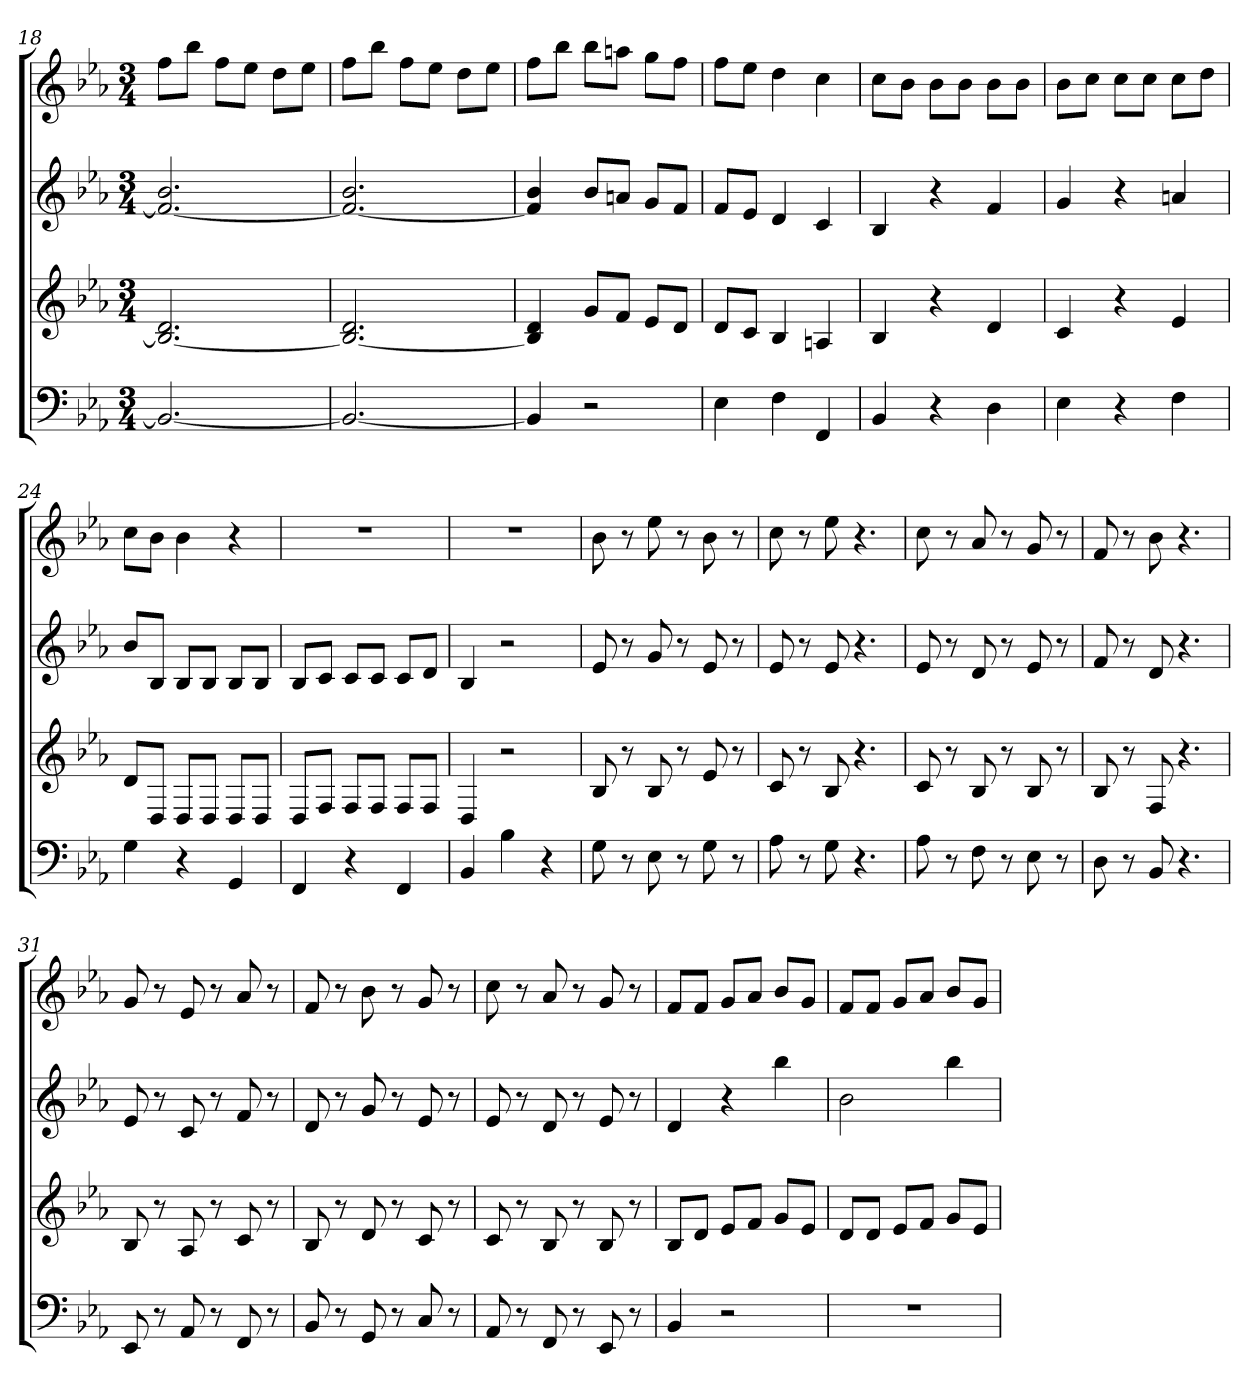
**kern	**kern	**kern	**kern
*part4	*part3	*part2	*part1
*staff4	*staff3	*staff2	*staff1
*k[b-e-a-]	*k[b-e-a-]	*k[b-e-a-]	*k[b-e-a-]
*E-:	*E-:	*E-:	*E-:
*M3/4	*M3/4	*M3/4	*M3/4
=18	=18	=18	=18
2.BB-_	2.B-_ 2.d	2.f_ 2.b-	8ffL
.	.	.	8bb-J
.	.	.	8ffL
.	.	.	8ee-J
.	.	.	8ddL
.	.	.	8ee-J
=19	=19	=19	=19
2.BB-_	2.B-_ 2.d	2.f_ 2.b-	8ffL
.	.	.	8bb-J
.	.	.	8ffL
.	.	.	8ee-J
.	.	.	8ddL
.	.	.	8ee-J
=20	=20	=20	=20
4BB-]	4B-] 4d	4f] 4b-	8ffL
.	.	.	8bb-J
2r	8gL	8b-L	8bb-L
.	8fJ	8anJ	8aanJ
.	8e-L	8gL	8ggL
.	8dJ	8fJ	8ffJ
=21	=21	=21	=21
4E-	8dL	8fL	8ffL
.	8cJ	8e-J	8ee-J
4F	4B-	4d	4dd
4FF	4An	4c	4cc
=22	=22	=22	=22
4BB-	4B-	4B-	8ccL
.	.	.	8b-J
4r	4r	4r	8b-L
.	.	.	8b-J
4D	4d	4f	8b-L
.	.	.	8b-J
=23	=23	=23	=23
4E-	4c	4g	8b-L
.	.	.	8ccJ
4r	4r	4r	8ccL
.	.	.	8ccJ
4F	4e-	4an	8ccL
.	.	.	8ddJ
=24	=24	=24	=24
4G	8dL	8b-L	8ccL
.	8DJ	8B-J	8b-J
4r	8DL	8B-L	4b-
.	8DJ	8B-J	.
4GG	8DL	8B-L	4r
.	8DJ	8B-J	.
=25	=25	=25	=25
4FF	8DL	8B-L	2.r
.	8FJ	8cJ	.
4r	8FL	8cL	.
.	8FJ	8cJ	.
4FF	8FL	8cL	.
.	8FJ	8dJ	.
=26	=26	=26	=26
4BB-	4D	4B-	2.r
4B-	2r	2r	.
4r	.	.	.
=27	=27	=27	=27
8G	8B-	8e-	8b-
8r	8r	8r	8r
8E-	8B-	8g	8ee-
8r	8r	8r	8r
8G	8e-	8e-	8b-
8r	8r	8r	8r
=28	=28	=28	=28
8A-	8c	8e-	8cc
8r	8r	8r	8r
8G	8B-	8e-	8ee-
4.r	4.r	4.r	4.r
=29	=29	=29	=29
8A-	8c	8e-	8cc
8r	8r	8r	8r
8F	8B-	8d	8a-
8r	8r	8r	8r
8E-	8B-	8e-	8g
8r	8r	8r	8r
=30	=30	=30	=30
8D	8B-	8f	8f
8r	8r	8r	8r
8BB-	8F	8d	8b-
4.r	4.r	4.r	4.r
=31	=31	=31	=31
8EE-	8B-	8e-	8g
8r	8r	8r	8r
8AA-	8A-	8c	8e-
8r	8r	8r	8r
8FF	8c	8f	8a-
8r	8r	8r	8r
=32	=32	=32	=32
8BB-	8B-	8d	8f
8r	8r	8r	8r
8GG	8d	8g	8b-
8r	8r	8r	8r
8C	8c	8e-	8g
8r	8r	8r	8r
=33	=33	=33	=33
8AA-	8c	8e-	8cc
8r	8r	8r	8r
8FF	8B-	8d	8a-
8r	8r	8r	8r
8EE-	8B-	8e-	8g
8r	8r	8r	8r
=34	=34	=34	=34
4BB-	8B-L	4d	8fL
.	8dJ	.	8fJ
2r	8e-L	4r	8gL
.	8fJ	.	8a-J
.	8gL	4bb-	8b-L
.	8e-J	.	8gJ
=35	=35	=35	=35
2.r	8dL	2b-	8fL
.	8dJ	.	8fJ
.	8e-L	.	8gL
.	8fJ	.	8a-J
.	8gL	4bb-	8b-L
.	8e-J	.	8gJ
=	=	=	=
*-	*-	*-	*-
